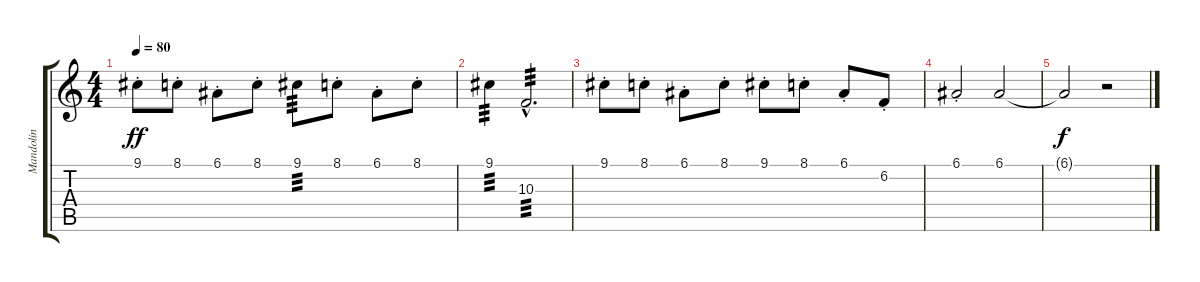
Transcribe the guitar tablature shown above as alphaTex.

\track ("Mandolin" "Mandolin") {instrument shamisen}
\staff {score tabs}
\tuning (E4 B3 G3 D3 A2 E2) {hide}
\ts (4 4)
\tempo 80
\clef g2
\ks c
9.1{st}.8{dy ff} 8.1{st}.8 6.1{st}.8 8.1{st}.8 9.1.8{tp 3} 8.1{st}.8 6.1{st}.8 8.1{st}.8 |
9.1.4{tp 3} 10.3{hac}.2{d tp 3} |
9.1{st}.8 8.1{st}.8 6.1{st}.8 8.1{st}.8 9.1{st}.8 8.1{st}.8 6.1{st}.8 6.2{st}.8 |
6.1{st}.2 6.1.2 |
6.1{t}.2{dy f} r.2
